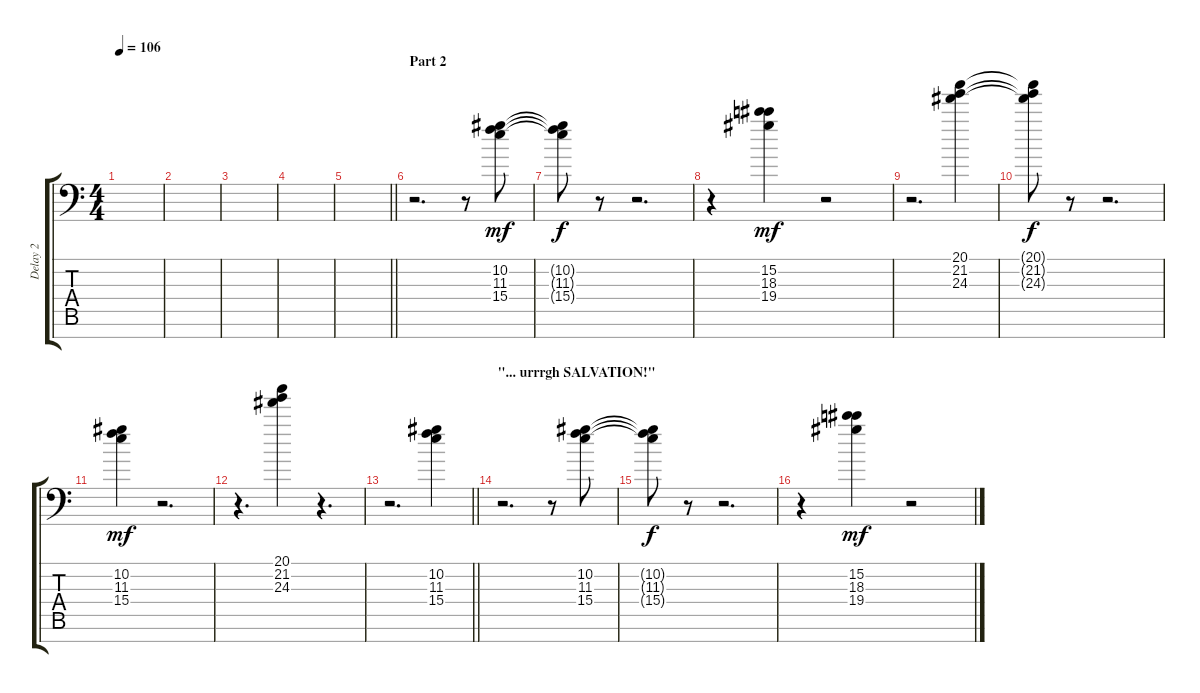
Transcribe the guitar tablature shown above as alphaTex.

\track ("Delay 2" "Delay 2") {instrument distortionguitar}
\staff {score tabs}
\tuning (Eb4 Bb3 Gb3 Db3 Ab2 Eb2 Ab1) {hide}
\ts (4 4)
\tempo 106
\clef f4
\ks c
|
|
|
|
\barLineRight lightlight
|
\section ("" "Part 2")
r.2{d volume 13 balance 16 instrument telephonering} r.8 (10.2 11.3 15.4).8{dy mf} |
(10.2{t} 11.3{t} 15.4{t}).8{dy f} r.8 r.2{d} |
r.4 (15.2 18.3 19.4).4{dy mf} r.2 |
r.2{d} (20.1 21.2 24.3).4 |
(20.1{t} 21.2{t} 24.3{t}).8{dy f} r.8 r.2{d} |
(10.2 11.3 15.4).4{dy mf} r.2{d} |
r.4{d} (20.1 21.2 24.3).4 r.4{d} |
\barLineRight lightlight
r.2{d} (10.2 11.3 15.4).4 |
\section ("" "\"... urrrgh SALVATION!\"")
r.2{d} r.8 (10.2 11.3 15.4).8 |
(10.2{t} 11.3{t} 15.4{t}).8{dy f} r.8 r.2{d} |
r.4 (15.2 18.3 19.4).4{dy mf} r.2
